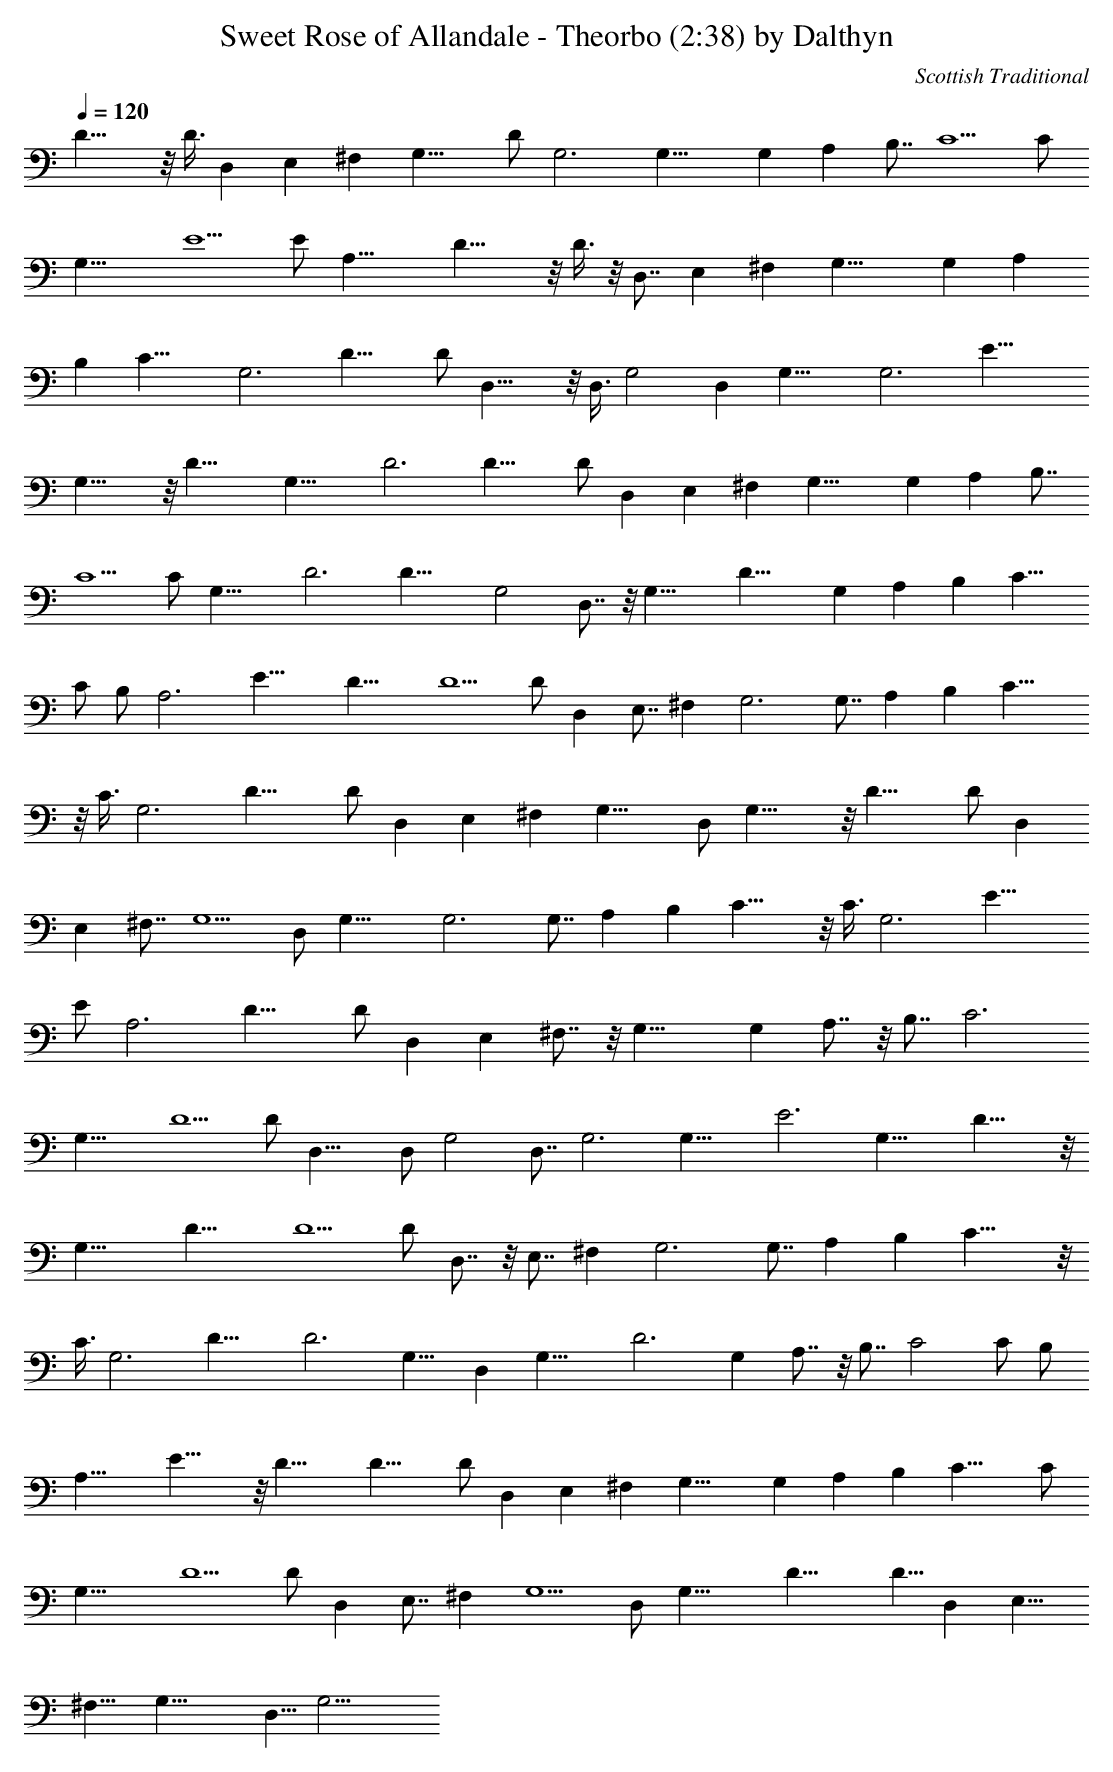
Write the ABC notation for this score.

X:1
T:Sweet Rose of Allandale - Theorbo (2:38) by Dalthyn
C:Scottish Traditional
L:1/4
Q:120
K:C
D19/8 z/8 D3/8 D, E, ^F, G,19/8 D/2 G,3 G,23/8 G, A, B,7/8 C5/2 C/2
G,23/8 E5/2 E/2 A,23/8 D19/8 z/8 D3/8 z/8 D,7/8 E, ^F, G,23/8 G, A,
B, C23/8 G,3 D19/8 D/2 D,19/8 z/8 D,3/8 G,2 D, G,23/8 G,3 E23/8
G,23/8 z/8 D23/8 G,23/8 D3 D19/8 D/2 D, E, ^F, G,23/8 G, A, B,7/8
C5/2 C/2 G,23/8 D3 D23/8 G,2 D,7/8 z/8 G,23/8 D23/8 G, A, B, C15/8
C/2 B,/2 A,3 E23/8 D23/8 D5/2 D/2 D, E,7/8 ^F, G,3 G,7/8 A, B, C19/8
z/8 C3/8 G,3 D19/8 D/2 D, E, ^F, G,19/8 D,/2 G,23/8 z/8 D19/8 D/2 D,
E, ^F,7/8 G,5/2 D,/2 G,23/8 G,3 G,7/8 A, B, C19/8 z/8 C3/8 G,3 E19/8
E/2 A,3 D19/8 D/2 D, E, ^F,7/8 z/8 G,23/8 G, A,7/8 z/8 B,7/8 C3
G,23/8 D5/2 D/2 D,19/8 D,/2 G,2 D,7/8 G,3 G,23/8 E3 G,23/8 D23/8 z/8
G,23/8 D23/8 D5/2 D/2 D,7/8 z/8 E,7/8 ^F, G,3 G,7/8 A, B, C19/8 z/8
C3/8 G,3 D23/8 D3 G,15/8 D, G,23/8 D3 G, A,7/8 z/8 B,7/8 C2 C/2 B,/2
A,23/8 E23/8 z/8 D23/8 D19/8 D/2 D, E, ^F, G,23/8 G, A, B, C19/8 C/2
G,23/8 D5/2 D/2 D, E,7/8 ^F, G,5/2 D,/2 G,23/8 D21/8 D5/8 D, E,9/8
^F,9/8 G,23/8 D,5/8 G,15/4
